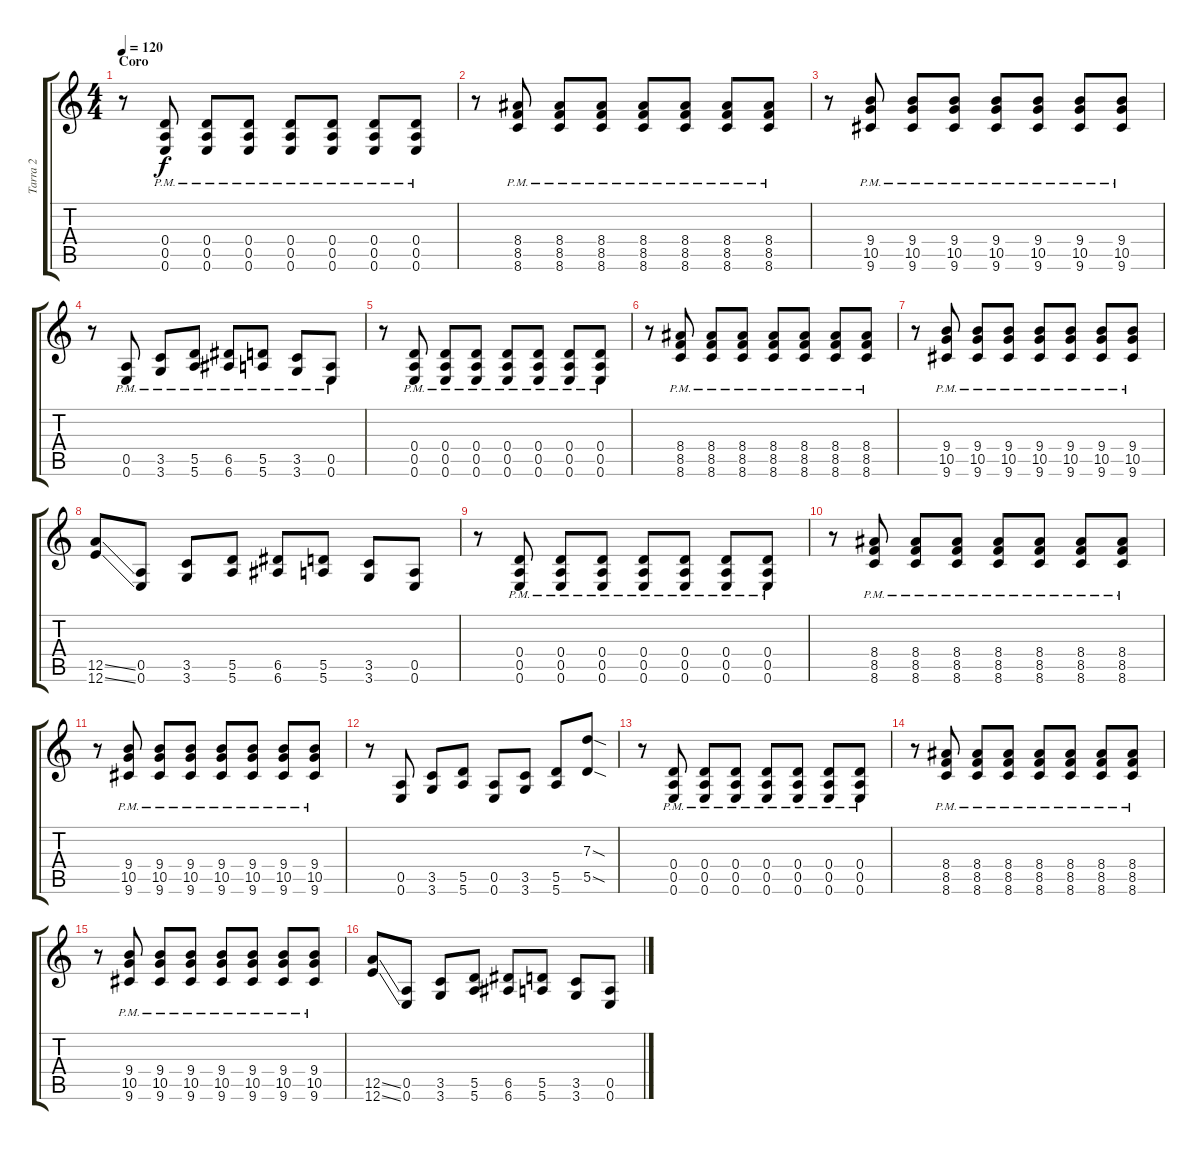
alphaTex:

\track ("Tarra 2" "Tarra 2") {instrument distortionguitar}
\staff {score tabs}
\tuning (E4 B3 G3 D3 A2 E2) {hide}
\ts (4 4)
\section ("" "Coro")
\tempo 120
\clef g2
\ks c
r.8{dy f} (0.4{pm} 0.5{pm} 0.6{pm}).8 (0.4{pm} 0.5{pm} 0.6{pm}).8 (0.4{pm} 0.5{pm} 0.6{pm}).8 (0.4{pm} 0.5{pm} 0.6{pm}).8 (0.4{pm} 0.5{pm} 0.6{pm}).8 (0.4{pm} 0.5{pm} 0.6{pm}).8 (0.4{pm} 0.5{pm} 0.6{pm}).8 |
r.8 (8.4{pm} 8.5{pm} 8.6{pm}).8 (8.4{pm} 8.5{pm} 8.6{pm}).8 (8.4{pm} 8.5{pm} 8.6{pm}).8 (8.4{pm} 8.5{pm} 8.6{pm}).8 (8.4{pm} 8.5{pm} 8.6{pm}).8 (8.4{pm} 8.5{pm} 8.6{pm}).8 (8.4{pm} 8.5{pm} 8.6{pm}).8 |
r.8 (9.4{pm} 10.5{pm} 9.6{pm}).8 (9.4{pm} 10.5{pm} 9.6{pm}).8 (9.4{pm} 10.5{pm} 9.6{pm}).8 (9.4{pm} 10.5{pm} 9.6{pm}).8 (9.4{pm} 10.5{pm} 9.6{pm}).8 (9.4{pm} 10.5{pm} 9.6{pm}).8 (9.4{pm} 10.5{pm} 9.6{pm}).8 |
r.8 (0.5{pm} 0.6{pm}).8 (3.5{pm} 3.6{pm}).8 (5.5{pm} 5.6{pm}).8 (6.5{pm} 6.6{pm}).8 (5.5{pm} 5.6{pm}).8 (3.5{pm} 3.6{pm}).8 (0.5{pm} 0.6{pm}).8 |
r.8 (0.4{pm} 0.5{pm} 0.6{pm}).8 (0.4{pm} 0.5{pm} 0.6{pm}).8 (0.4{pm} 0.5{pm} 0.6{pm}).8 (0.4{pm} 0.5{pm} 0.6{pm}).8 (0.4{pm} 0.5{pm} 0.6{pm}).8 (0.4{pm} 0.5{pm} 0.6{pm}).8 (0.4{pm} 0.5{pm} 0.6{pm}).8 |
r.8 (8.4{pm} 8.5{pm} 8.6{pm}).8 (8.4{pm} 8.5{pm} 8.6{pm}).8 (8.4{pm} 8.5{pm} 8.6{pm}).8 (8.4{pm} 8.5{pm} 8.6{pm}).8 (8.4{pm} 8.5{pm} 8.6{pm}).8 (8.4{pm} 8.5{pm} 8.6{pm}).8 (8.4{pm} 8.5{pm} 8.6{pm}).8 |
r.8 (9.4{pm} 10.5{pm} 9.6{pm}).8 (9.4{pm} 10.5{pm} 9.6{pm}).8 (9.4{pm} 10.5{pm} 9.6{pm}).8 (9.4{pm} 10.5{pm} 9.6{pm}).8 (9.4{pm} 10.5{pm} 9.6{pm}).8 (9.4{pm} 10.5{pm} 9.6{pm}).8 (9.4{pm} 10.5{pm} 9.6{pm}).8 |
(12.5{ss} 12.6{ss}).8 (0.5 0.6).8 (3.5 3.6).8 (5.5 5.6).8 (6.5 6.6).8 (5.5 5.6).8 (3.5 3.6).8 (0.5 0.6).8 |
r.8 (0.4{pm} 0.5{pm} 0.6{pm}).8 (0.4{pm} 0.5{pm} 0.6{pm}).8 (0.4{pm} 0.5{pm} 0.6{pm}).8 (0.4{pm} 0.5{pm} 0.6{pm}).8 (0.4{pm} 0.5{pm} 0.6{pm}).8 (0.4{pm} 0.5{pm} 0.6{pm}).8 (0.4{pm} 0.5{pm} 0.6{pm}).8 |
r.8 (8.4{pm} 8.5{pm} 8.6{pm}).8 (8.4{pm} 8.5{pm} 8.6{pm}).8 (8.4{pm} 8.5{pm} 8.6{pm}).8 (8.4{pm} 8.5{pm} 8.6{pm}).8 (8.4{pm} 8.5{pm} 8.6{pm}).8 (8.4{pm} 8.5{pm} 8.6{pm}).8 (8.4{pm} 8.5{pm} 8.6{pm}).8 |
r.8 (9.4{pm} 10.5{pm} 9.6{pm}).8 (9.4{pm} 10.5{pm} 9.6{pm}).8 (9.4{pm} 10.5{pm} 9.6{pm}).8 (9.4{pm} 10.5{pm} 9.6{pm}).8 (9.4{pm} 10.5{pm} 9.6{pm}).8 (9.4{pm} 10.5{pm} 9.6{pm}).8 (9.4{pm} 10.5{pm} 9.6{pm}).8 |
r.8 (0.5 0.6).8 (3.5 3.6).8 (5.5 5.6).8 (0.5 0.6).8 (3.5 3.6).8 (5.5 5.6).8 (7.3{sod} 5.5{sod}).8 |
r.8 (0.4{pm} 0.5{pm} 0.6{pm}).8 (0.4{pm} 0.5{pm} 0.6{pm}).8 (0.4{pm} 0.5{pm} 0.6{pm}).8 (0.4{pm} 0.5{pm} 0.6{pm}).8 (0.4{pm} 0.5{pm} 0.6{pm}).8 (0.4{pm} 0.5{pm} 0.6{pm}).8 (0.4{pm} 0.5{pm} 0.6{pm}).8 |
r.8 (8.4{pm} 8.5{pm} 8.6{pm}).8 (8.4{pm} 8.5{pm} 8.6{pm}).8 (8.4{pm} 8.5{pm} 8.6{pm}).8 (8.4{pm} 8.5{pm} 8.6{pm}).8 (8.4{pm} 8.5{pm} 8.6{pm}).8 (8.4{pm} 8.5{pm} 8.6{pm}).8 (8.4{pm} 8.5{pm} 8.6{pm}).8 |
r.8 (9.4{pm} 10.5{pm} 9.6{pm}).8 (9.4{pm} 10.5{pm} 9.6{pm}).8 (9.4{pm} 10.5{pm} 9.6{pm}).8 (9.4{pm} 10.5{pm} 9.6{pm}).8 (9.4{pm} 10.5{pm} 9.6{pm}).8 (9.4{pm} 10.5{pm} 9.6{pm}).8 (9.4{pm} 10.5{pm} 9.6{pm}).8 |
(12.5{ss} 12.6{ss}).8 (0.5 0.6).8 (3.5 3.6).8 (5.5 5.6).8 (6.5 6.6).8 (5.5 5.6).8 (3.5 3.6).8 (0.5 0.6).8
